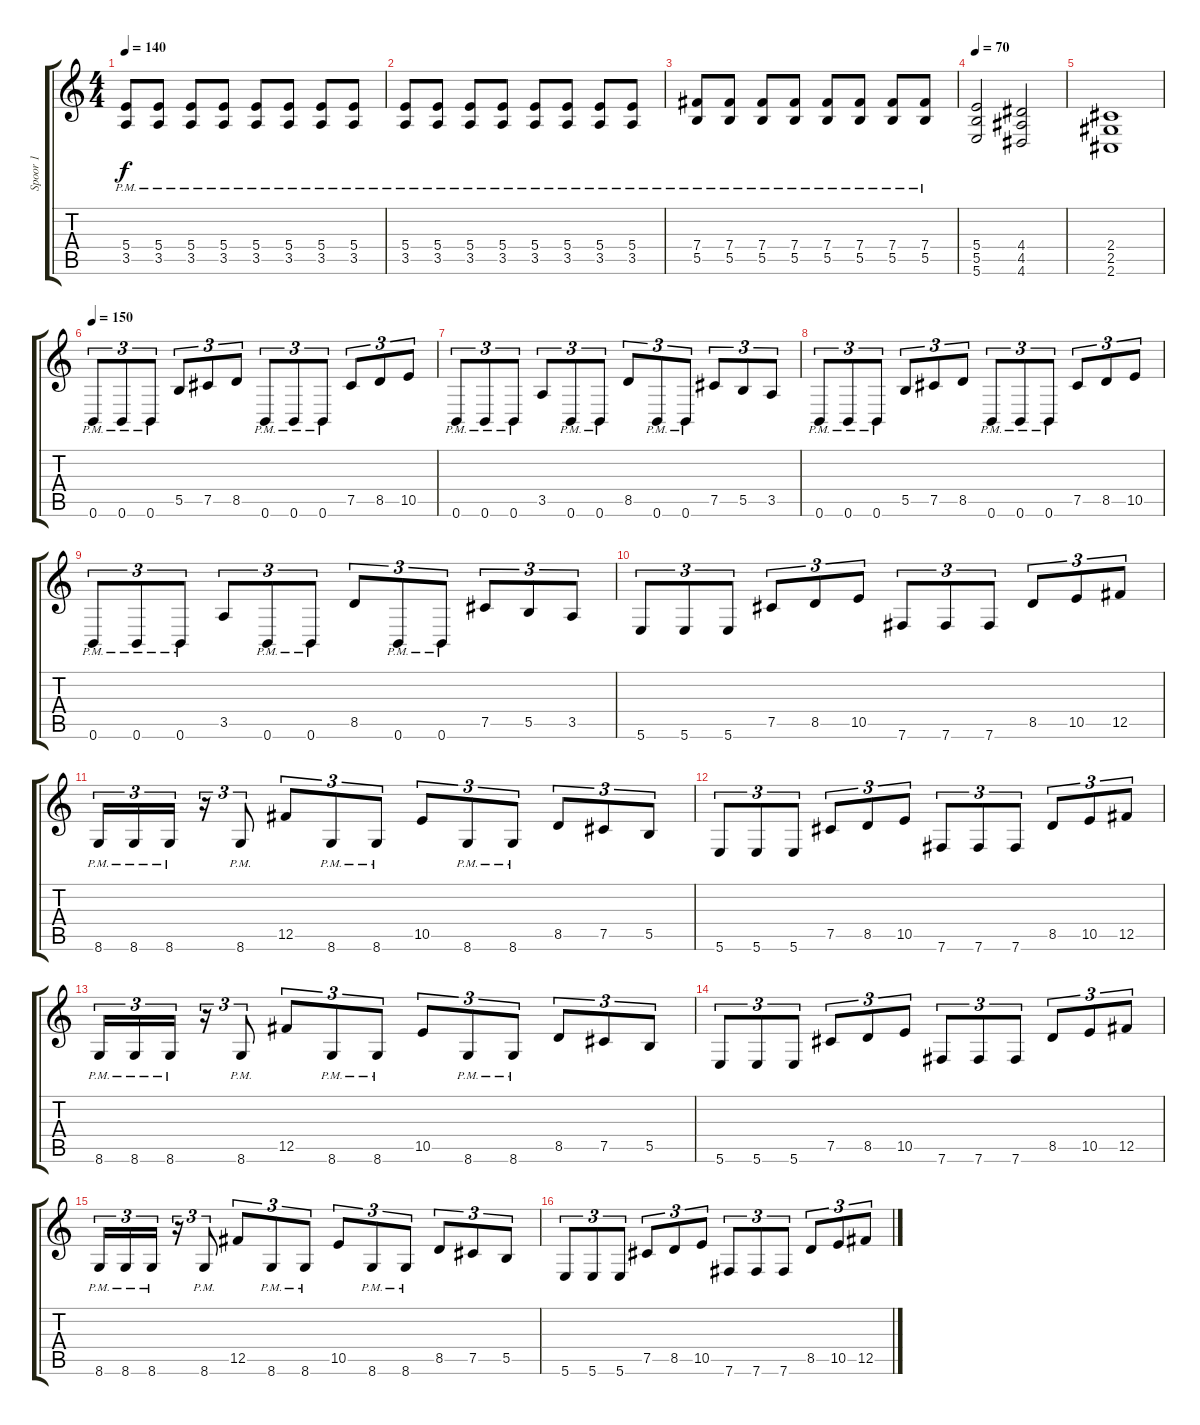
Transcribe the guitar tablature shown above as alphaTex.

\track ("Spoor 1" "Spoor 1") {instrument distortionguitar}
\staff {score tabs}
\tuning (Db4 Ab3 E3 B2 Gb2 B1) {hide}
\ts (4 4)
\tempo 140
\clef g2
\ks c
(5.4{pm} 3.5{pm}).8{dy f} (5.4{pm} 3.5{pm}).8 (5.4{pm} 3.5{pm}).8 (5.4{pm} 3.5{pm}).8 (5.4{pm} 3.5{pm}).8 (5.4{pm} 3.5{pm}).8 (5.4{pm} 3.5{pm}).8 (5.4{pm} 3.5{pm}).8 |
(5.4{pm} 3.5{pm}).8 (5.4{pm} 3.5{pm}).8 (5.4{pm} 3.5{pm}).8 (5.4{pm} 3.5{pm}).8 (5.4{pm} 3.5{pm}).8 (5.4{pm} 3.5{pm}).8 (5.4{pm} 3.5{pm}).8 (5.4{pm} 3.5{pm}).8 |
(7.4{pm} 5.5{pm}).8 (7.4{pm} 5.5{pm}).8 (7.4{pm} 5.5{pm}).8 (7.4{pm} 5.5{pm}).8 (7.4{pm} 5.5{pm}).8 (7.4{pm} 5.5{pm}).8 (7.4{pm} 5.5{pm}).8 (7.4{pm} 5.5{pm}).8 |
\tempo 70
(5.4 5.5 5.6).2 (4.4 4.5 4.6).2 |
(2.4 2.5 2.6).1 |
\tempo 150
0.6{pm}.8{tu (3 2)} 0.6{pm}.8{tu (3 2)} 0.6{pm}.8{tu (3 2)} 5.5.8{tu (3 2)} 7.5.8{tu (3 2)} 8.5.8{tu (3 2)} 0.6{pm}.8{tu (3 2)} 0.6{pm}.8{tu (3 2)} 0.6{pm}.8{tu (3 2)} 7.5.8{tu (3 2)} 8.5.8{tu (3 2)} 10.5.8{tu (3 2)} |
0.6{pm}.8{tu (3 2)} 0.6{pm}.8{tu (3 2)} 0.6{pm}.8{tu (3 2)} 3.5.8{tu (3 2)} 0.6{pm}.8{tu (3 2)} 0.6{pm}.8{tu (3 2)} 8.5.8{tu (3 2)} 0.6{pm}.8{tu (3 2)} 0.6{pm}.8{tu (3 2)} 7.5.8{tu (3 2)} 5.5.8{tu (3 2)} 3.5.8{tu (3 2)} |
0.6{pm}.8{tu (3 2)} 0.6{pm}.8{tu (3 2)} 0.6{pm}.8{tu (3 2)} 5.5.8{tu (3 2)} 7.5.8{tu (3 2)} 8.5.8{tu (3 2)} 0.6{pm}.8{tu (3 2)} 0.6{pm}.8{tu (3 2)} 0.6{pm}.8{tu (3 2)} 7.5.8{tu (3 2)} 8.5.8{tu (3 2)} 10.5.8{tu (3 2)} |
0.6{pm}.8{tu (3 2)} 0.6{pm}.8{tu (3 2)} 0.6{pm}.8{tu (3 2)} 3.5.8{tu (3 2)} 0.6{pm}.8{tu (3 2)} 0.6{pm}.8{tu (3 2)} 8.5.8{tu (3 2)} 0.6{pm}.8{tu (3 2)} 0.6{pm}.8{tu (3 2)} 7.5.8{tu (3 2)} 5.5.8{tu (3 2)} 3.5.8{tu (3 2)} |
5.6.8{tu (3 2)} 5.6.8{tu (3 2)} 5.6.8{tu (3 2)} 7.5.8{tu (3 2)} 8.5.8{tu (3 2)} 10.5.8{tu (3 2)} 7.6.8{tu (3 2)} 7.6.8{tu (3 2)} 7.6.8{tu (3 2)} 8.5.8{tu (3 2)} 10.5.8{tu (3 2)} 12.5.8{tu (3 2)} |
8.6{pm}.16{tu (3 2)} 8.6{pm}.16{tu (3 2)} 8.6{pm}.16{tu (3 2)} r.16{tu (3 2)} 8.6{pm}.8{tu (3 2)} 12.5.8{tu (3 2)} 8.6{pm}.8{tu (3 2)} 8.6{pm}.8{tu (3 2)} 10.5.8{tu (3 2)} 8.6{pm}.8{tu (3 2)} 8.6{pm}.8{tu (3 2)} 8.5.8{tu (3 2)} 7.5.8{tu (3 2)} 5.5.8{tu (3 2)} |
5.6.8{tu (3 2)} 5.6.8{tu (3 2)} 5.6.8{tu (3 2)} 7.5.8{tu (3 2)} 8.5.8{tu (3 2)} 10.5.8{tu (3 2)} 7.6.8{tu (3 2)} 7.6.8{tu (3 2)} 7.6.8{tu (3 2)} 8.5.8{tu (3 2)} 10.5.8{tu (3 2)} 12.5.8{tu (3 2)} |
8.6{pm}.16{tu (3 2)} 8.6{pm}.16{tu (3 2)} 8.6{pm}.16{tu (3 2)} r.16{tu (3 2)} 8.6{pm}.8{tu (3 2)} 12.5.8{tu (3 2)} 8.6{pm}.8{tu (3 2)} 8.6{pm}.8{tu (3 2)} 10.5.8{tu (3 2)} 8.6{pm}.8{tu (3 2)} 8.6{pm}.8{tu (3 2)} 8.5.8{tu (3 2)} 7.5.8{tu (3 2)} 5.5.8{tu (3 2)} |
5.6.8{tu (3 2)} 5.6.8{tu (3 2)} 5.6.8{tu (3 2)} 7.5.8{tu (3 2)} 8.5.8{tu (3 2)} 10.5.8{tu (3 2)} 7.6.8{tu (3 2)} 7.6.8{tu (3 2)} 7.6.8{tu (3 2)} 8.5.8{tu (3 2)} 10.5.8{tu (3 2)} 12.5.8{tu (3 2)} |
8.6{pm}.16{tu (3 2)} 8.6{pm}.16{tu (3 2)} 8.6{pm}.16{tu (3 2)} r.16{tu (3 2)} 8.6{pm}.8{tu (3 2)} 12.5.8{tu (3 2)} 8.6{pm}.8{tu (3 2)} 8.6{pm}.8{tu (3 2)} 10.5.8{tu (3 2)} 8.6{pm}.8{tu (3 2)} 8.6{pm}.8{tu (3 2)} 8.5.8{tu (3 2)} 7.5.8{tu (3 2)} 5.5.8{tu (3 2)} |
5.6.8{tu (3 2)} 5.6.8{tu (3 2)} 5.6.8{tu (3 2)} 7.5.8{tu (3 2)} 8.5.8{tu (3 2)} 10.5.8{tu (3 2)} 7.6.8{tu (3 2)} 7.6.8{tu (3 2)} 7.6.8{tu (3 2)} 8.5.8{tu (3 2)} 10.5.8{tu (3 2)} 12.5.8{tu (3 2)}
